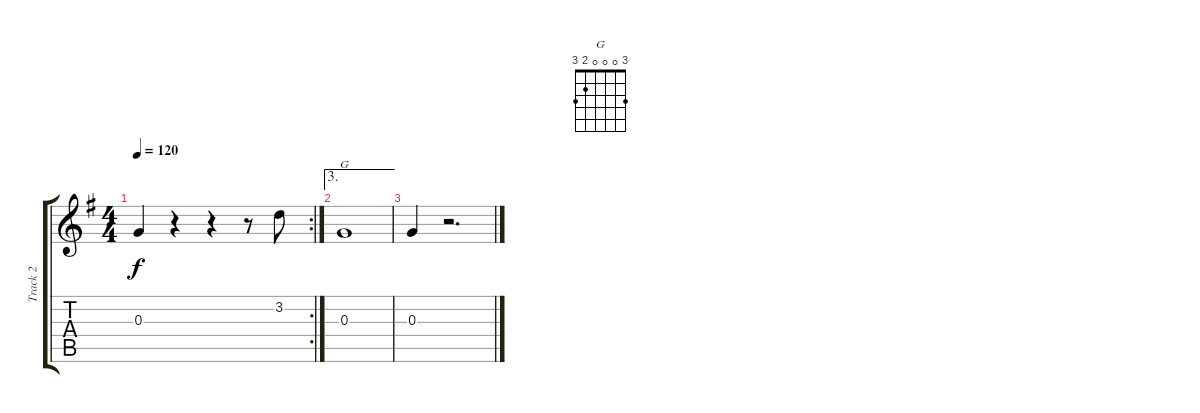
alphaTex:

\track ("Track 2" "Track 2") {instrument acousticguitarsteel}
\staff {score tabs}
\tuning (E4 B3 G3 D3 A2 E2) {hide}
\chord ("G" 3 0 0 0 2 3)
\rc 2
\ts (4 4)
\tempo 120
\clef g2
\ks g
0.3{t}.4{dy f} r.4 r.4 r.8 3.2.8 |
\ae 3
0.3.1{ch "G"} |
0.3.4 r.2{d}
